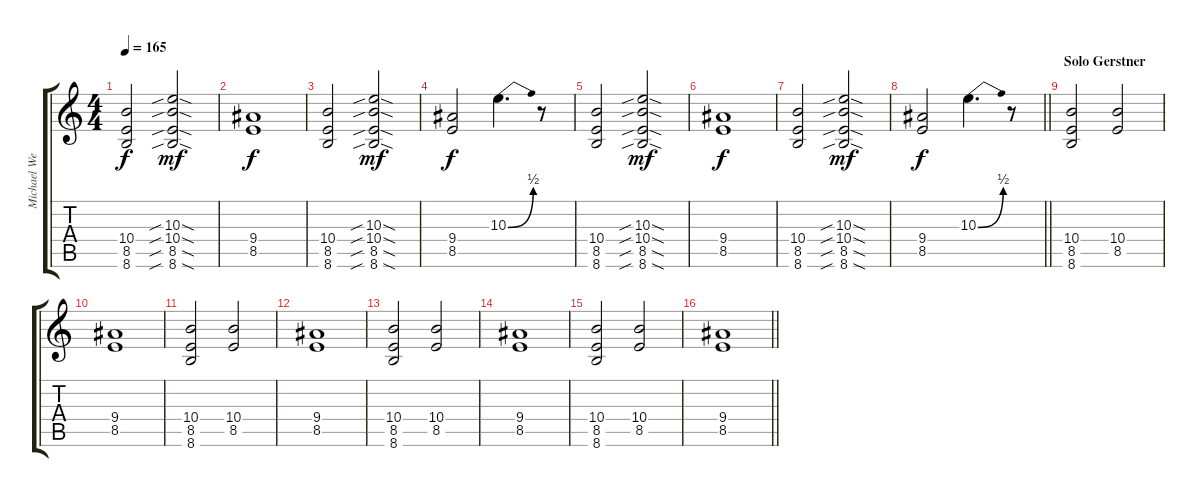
\track ("Michael Weikath" "Michael We") {instrument distortionguitar}
\staff {score tabs}
\tuning (Eb4 Bb3 Gb3 Db3 Ab2 Eb2) {hide}
\ts (4 4)
\tempo 165
\clef g2
\ks c
(10.4 8.5 8.6).2{dy f} (10.3{sib sod} 10.4{sib sod} 8.5{sib sod} 8.6{sib sod}).2{dy mf} |
(9.4 8.5).1{dy f} |
(10.4 8.5 8.6).2 (10.3{sib sod} 10.4{sib sod} 8.5{sib sod} 8.6{sib sod}).2{dy mf} |
(9.4 8.5).2{dy f} 10.3{be (bend 0 0 60 2)}.4{d} r.8 |
(10.4 8.5 8.6).2 (10.3{sib sod} 10.4{sib sod} 8.5{sib sod} 8.6{sib sod}).2{dy mf} |
(9.4 8.5).1{dy f} |
(10.4 8.5 8.6).2 (10.3{sib sod} 10.4{sib sod} 8.5{sib sod} 8.6{sib sod}).2{dy mf} |
\barLineRight lightlight
(9.4 8.5).2{dy f} 10.3{be (bend 0 0 60 2)}.4{d} r.8 |
\section ("" "Solo Gerstner")
(10.4 8.5 8.6).2{volume 10} (10.4 8.5).2 |
(9.4 8.5).1 |
(10.4 8.5 8.6).2 (10.4 8.5).2 |
(9.4 8.5).1 |
(10.4 8.5 8.6).2 (10.4 8.5).2 |
(9.4 8.5).1 |
(10.4 8.5 8.6).2 (10.4 8.5).2 |
\barLineRight lightlight
(9.4 8.5).1
